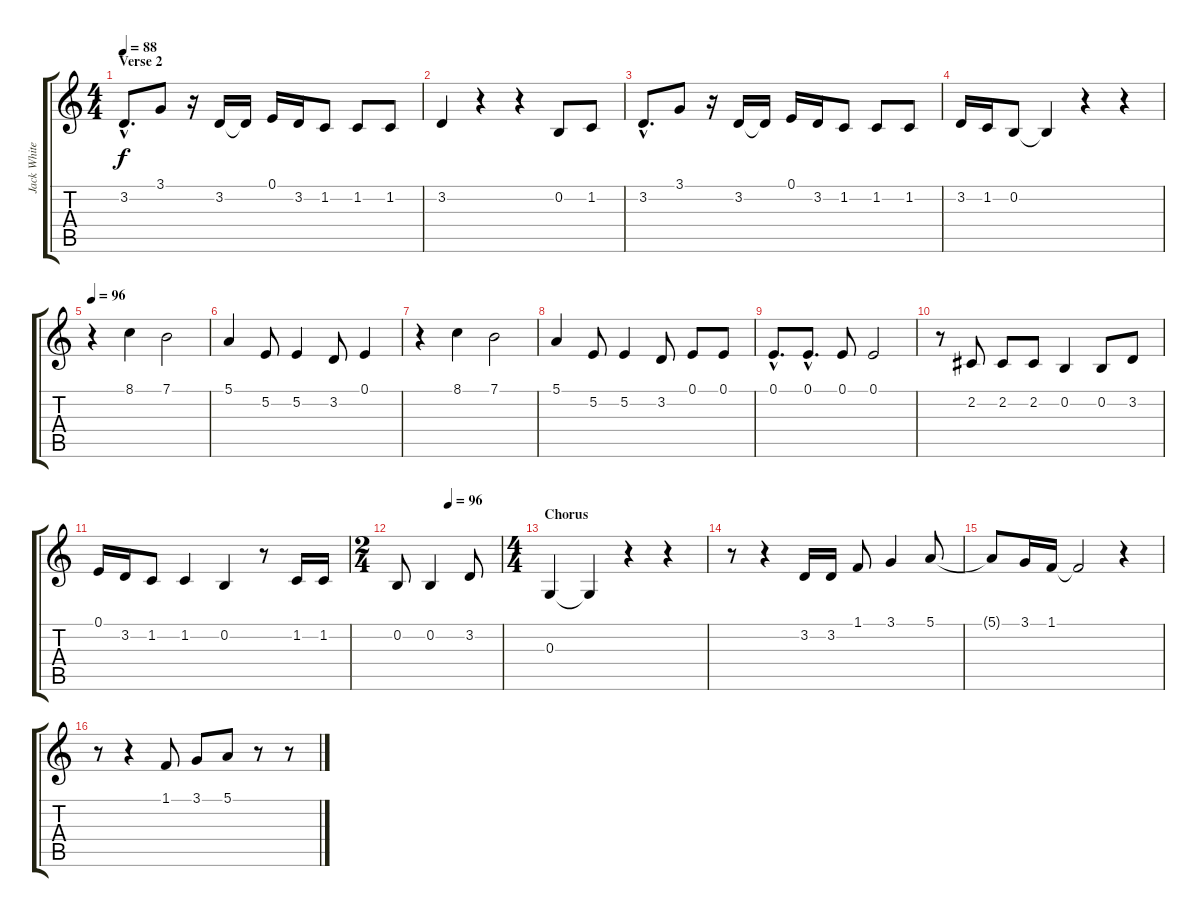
\track ("Jack White - Voice" "Jack White") {instrument oboe}
\staff {score tabs}
\tuning (E4 B3 G3 D3 A2 E2) {hide}
\ts (4 4)
\section ("" "Verse 2")
\tempo 88
\clef g2
\ks c
3.2{hac}.8{d dy f} 3.1.8 r.16 3.2.16 3.2{t}.16 0.1.16 3.2.16 1.2.8 1.2.8 1.2.8 |
3.2.4 r.4 r.4 0.2.8 1.2.8 |
3.2{hac}.8{d} 3.1.8 r.16 3.2.16 3.2{t}.16 0.1.16 3.2.16 1.2.8 1.2.8 1.2.8 |
3.2.16 1.2.16 0.2.8 0.2{t}.4 r.4 r.4 |
\tempo 96
r.4 8.1.4 7.1.2 |
5.1.4 5.2.8 5.2.4 3.2.8 0.1.4 |
r.4 8.1.4 7.1.2 |
5.1.4 5.2.8 5.2.4 3.2.8 0.1.8 0.1.8 |
0.1{hac}.8{d} 0.1{hac}.8{d} 0.1.8 0.1.2 |
r.8 2.2.8 2.2.8 2.2.8 0.2.4 0.2.8 3.2.8 |
0.1.16 3.2.16 1.2.8 1.2.4 0.2.4 r.8 1.2.16 1.2.16 |
\ts (2 4)
\tempo (96 0.5)
0.2.8 0.2.4 3.2.8 |
\ts (4 4)
\section ("" "Chorus")
0.3.4 0.3{t}.4 r.4 r.4 |
r.8 r.4 3.2.16 3.2.16 1.1.8 3.1.4 5.1.8 |
5.1{t}.8 3.1.16 1.1.16 1.1{t}.2 r.4 |
r.8 r.4 1.1.8 3.1.8 5.1.8 r.8 r.8
